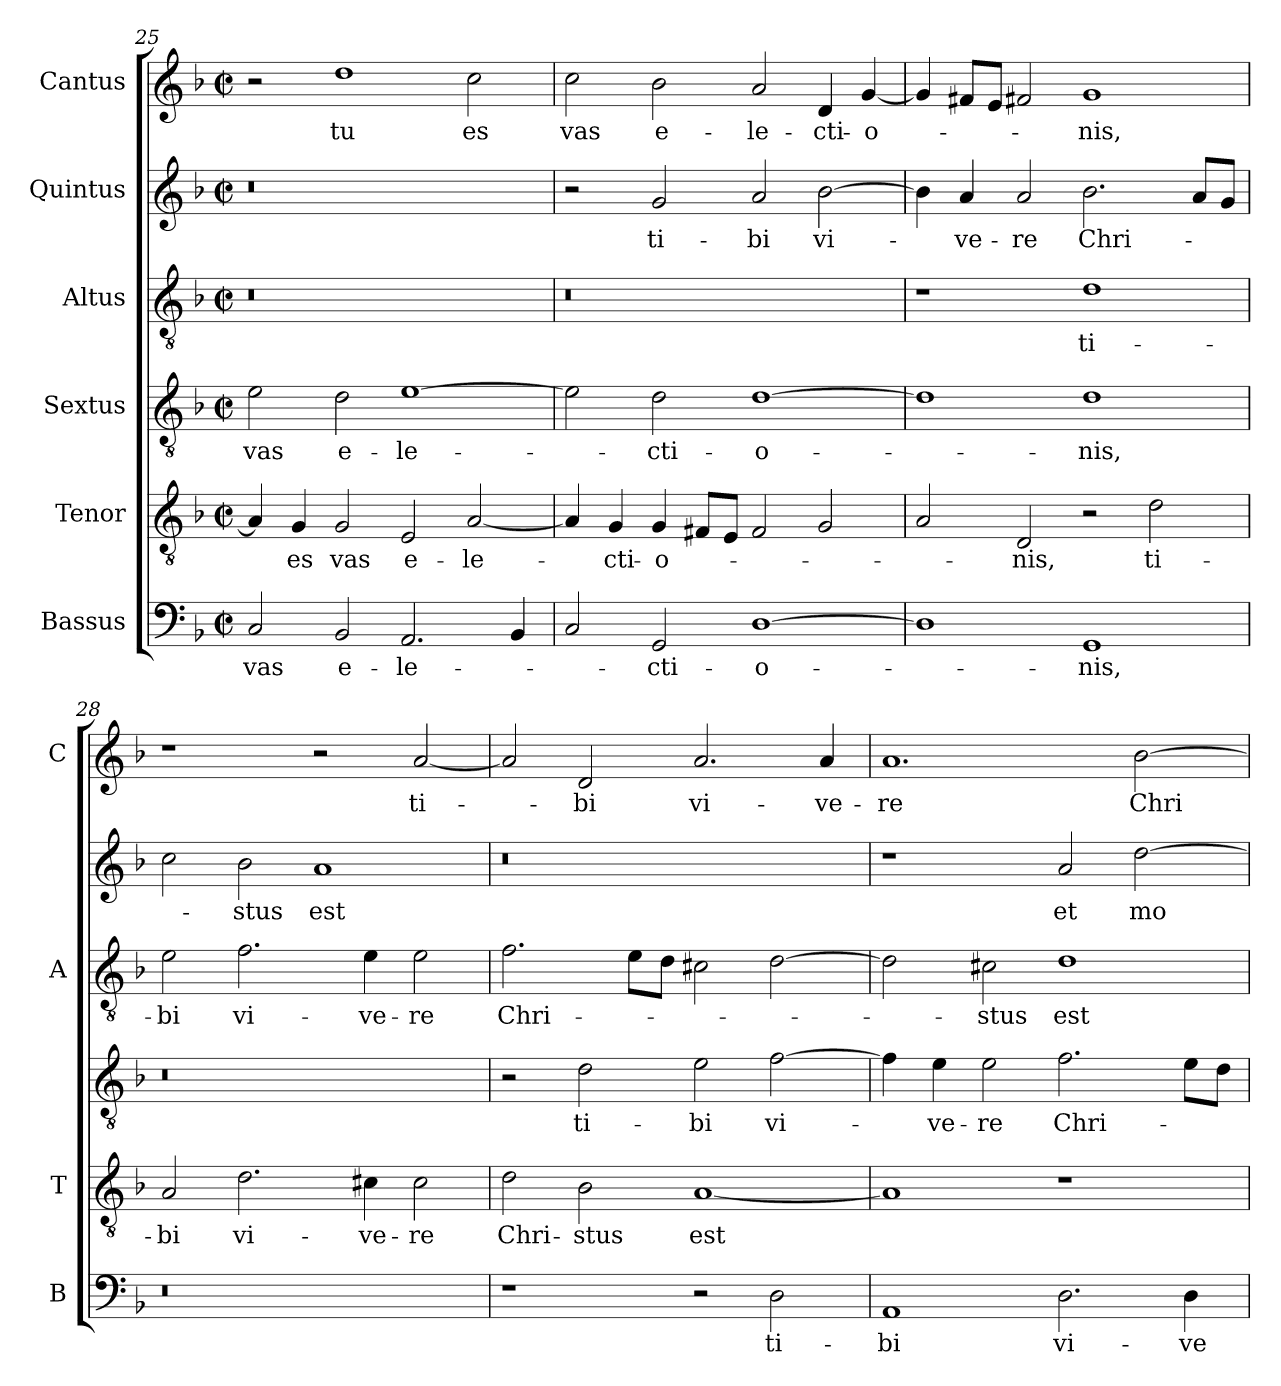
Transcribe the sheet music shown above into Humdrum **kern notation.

**kern	**text	**kern	**text	**kern	**text	**kern	**text	**kern	**text	**kern	**text
*part6	*part6	*part5	*part5	*part4	*part4	*part3	*part3	*part2	*part2	*part1	*part1
*staff6	*staff6	*staff5	*staff5	*staff4	*staff4	*staff3	*staff3	*staff2	*staff2	*staff1	*staff1
*I"Bassus	*	*I"Tenor	*	*I"Sextus	*	*I"Altus	*	*I"Quintus	*	*I"Cantus	*
*I'B	*	*I'T	*	*	*	*I'A	*	*	*	*I'C	*
!!LO:PB:g=z
*clefF4	*	*clefGv2	*	*clefGv2	*	*clefGv2	*	*clefG2	*	*clefG2	*
*k[b-]	*	*k[b-]	*	*k[b-]	*	*k[b-]	*	*k[b-]	*	*k[b-]	*
*F:	*	*F:	*	*F:	*	*F:	*	*F:	*	*F:	*
*M2/2	*	*M2/2	*	*M2/2	*	*M2/2	*	*M2/2	*	*M2/2	*
*met(c|)	*	*met(c|)	*	*met(c|)	*	*met(c|)	*	*met(c|)	*	*met(c|)	*
=25	=25	=25	=25	=25	=25	=25	=25	=25	=25	=25	=25
2C/	vas	4A/]	.	2e\	vas	0r	.	0r	.	2r	.
.	.	4G/	es	.	.	.	.	.	.	.	.
2BB-/	e-	2G/	vas	2d\	e-	.	.	.	.	1dd	tu
2.AA/	-le-	2E/	e-	[1e	-le-	.	.	.	.	.	.
.	.	[2A/	-le-	.	.	.	.	.	.	2cc\	es
4BB-/	.	.	.	.	.	.	.	.	.	.	.
=26	=26	=26	=26	=26	=26	=26	=26	=26	=26	=26	=26
2C/	.	4A/]	.	2e\]	.	0r	.	2r	.	2cc\	vas
.	.	4G/	-cti-	.	.	.	.	.	.	.	.
2GG/	-cti-	4G/	-o-	2d\	-cti-	.	.	2g/	ti-	2b-\	e-
.	.	8F#X/L	.	.	.	.	.	.	.	.	.
.	.	8E/J	.	.	.	.	.	.	.	.	.
[1D	-o-	2F#/	.	[1d	-o-	.	.	2a/	-bi	2a/	-le-
.	.	2G/	.	.	.	.	.	[2b-\	vi-	4d/	-cti-
.	.	.	.	.	.	.	.	.	.	[4g/	-o-
=27	=27	=27	=27	=27	=27	=27	=27	=27	=27	=27	=27
1D]	.	2A/	.	1d]	.	1r	.	4b-\]	.	4g/]	.
.	.	.	.	.	.	.	.	4a/	-ve-	8f#X/L	.
.	.	.	.	.	.	.	.	.	.	8e/J	.
.	.	2D/	-nis,	.	.	.	.	2a/	-re	2f#X/	.
1GG	-nis,	2r	.	1d	-nis,	1d	ti-	2.b-\	Chri-	1g	-nis,
.	.	2d\	ti-	.	.	.	.	.	.	.	.
.	.	.	.	.	.	.	.	8a/L	.	.	.
.	.	.	.	.	.	.	.	8g/J	.	.	.
!!LO:LB:g=z
=28	=28	=28	=28	=28	=28	=28	=28	=28	=28	=28	=28
0r	.	2A/	-bi	0r	.	2e\	-bi	2cc\	.	1r	.
.	.	2.d\	vi-	.	.	2.f\	vi-	2b-\	-stus	.	.
.	.	.	.	.	.	.	.	1a	est	2r	.
.	.	4c#X\	-ve-	.	.	4e\	-ve-	.	.	.	.
.	.	2c#\	-re	.	.	2e\	-re	.	.	[2a/	ti-
=29	=29	=29	=29	=29	=29	=29	=29	=29	=29	=29	=29
1r	.	2d\	Chri-	2r	.	2.f\	Chri-	0r	.	2a/]	.
.	.	2B-\	-stus	2d\	ti-	.	.	.	.	2d/	-bi
.	.	.	.	.	.	8e\L	.	.	.	.	.
.	.	.	.	.	.	8d\J	.	.	.	.	.
2r	.	[1A	est	2e\	-bi	2c#X\	.	.	.	2.a/	vi-
2D\	ti-	.	.	[2f\	vi-	[2d\	.	.	.	.	.
.	.	.	.	.	.	.	.	.	.	4a/	-ve-
=30	=30	=30	=30	=30	=30	=30	=30	=30	=30	=30	=30
1AA	-bi	1A]	.	4f\]	.	2d\]	.	1r	.	1.a	-re
.	.	.	.	4e\	-ve-	.	.	.	.	.	.
.	.	.	.	2e\	-re	2c#X\	-stus	.	.	.	.
2.D\	vi-	1r	.	2.f\	Chri-	1d	est	2a/	et	.	.
.	.	.	.	.	.	.	.	[2dd\	mo-	[2b-\	Chri-
4D\	-ve-	.	.	8e\L	.	.	.	.	.	.	.
.	.	.	.	8d\J	.	.	.	.	.	.	.
=	=	=	=	=	=	=	=	=	=	=	=
*-	*-	*-	*-	*-	*-	*-	*-	*-	*-	*-	*-
